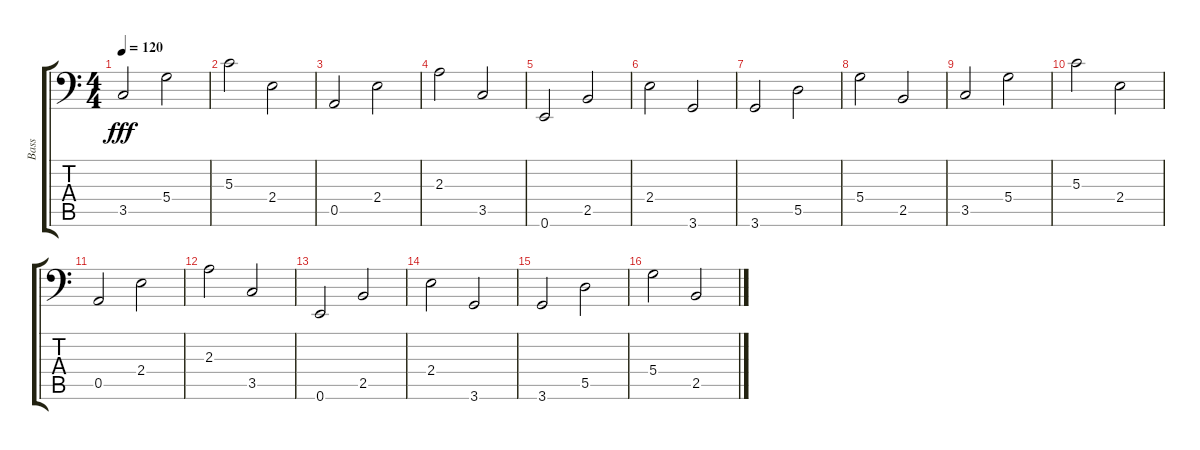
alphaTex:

\track ("Bass" "Bass") {instrument electricbassfinger}
\staff {score tabs}
\tuning (E3 B2 G2 D2 A1 E1) {hide}
\ts (4 4)
\tempo 120
\clef f4
\ks c
3.5.2{dy fff} 5.4.2 |
5.3.2 2.4.2 |
0.5.2 2.4.2 |
2.3.2 3.5.2 |
0.6.2 2.5.2 |
2.4.2 3.6.2 |
3.6.2 5.5.2 |
5.4.2 2.5.2 |
3.5.2 5.4.2 |
5.3.2 2.4.2 |
0.5.2 2.4.2 |
2.3.2 3.5.2 |
0.6.2 2.5.2 |
2.4.2 3.6.2 |
3.6.2 5.5.2 |
5.4.2 2.5.2
